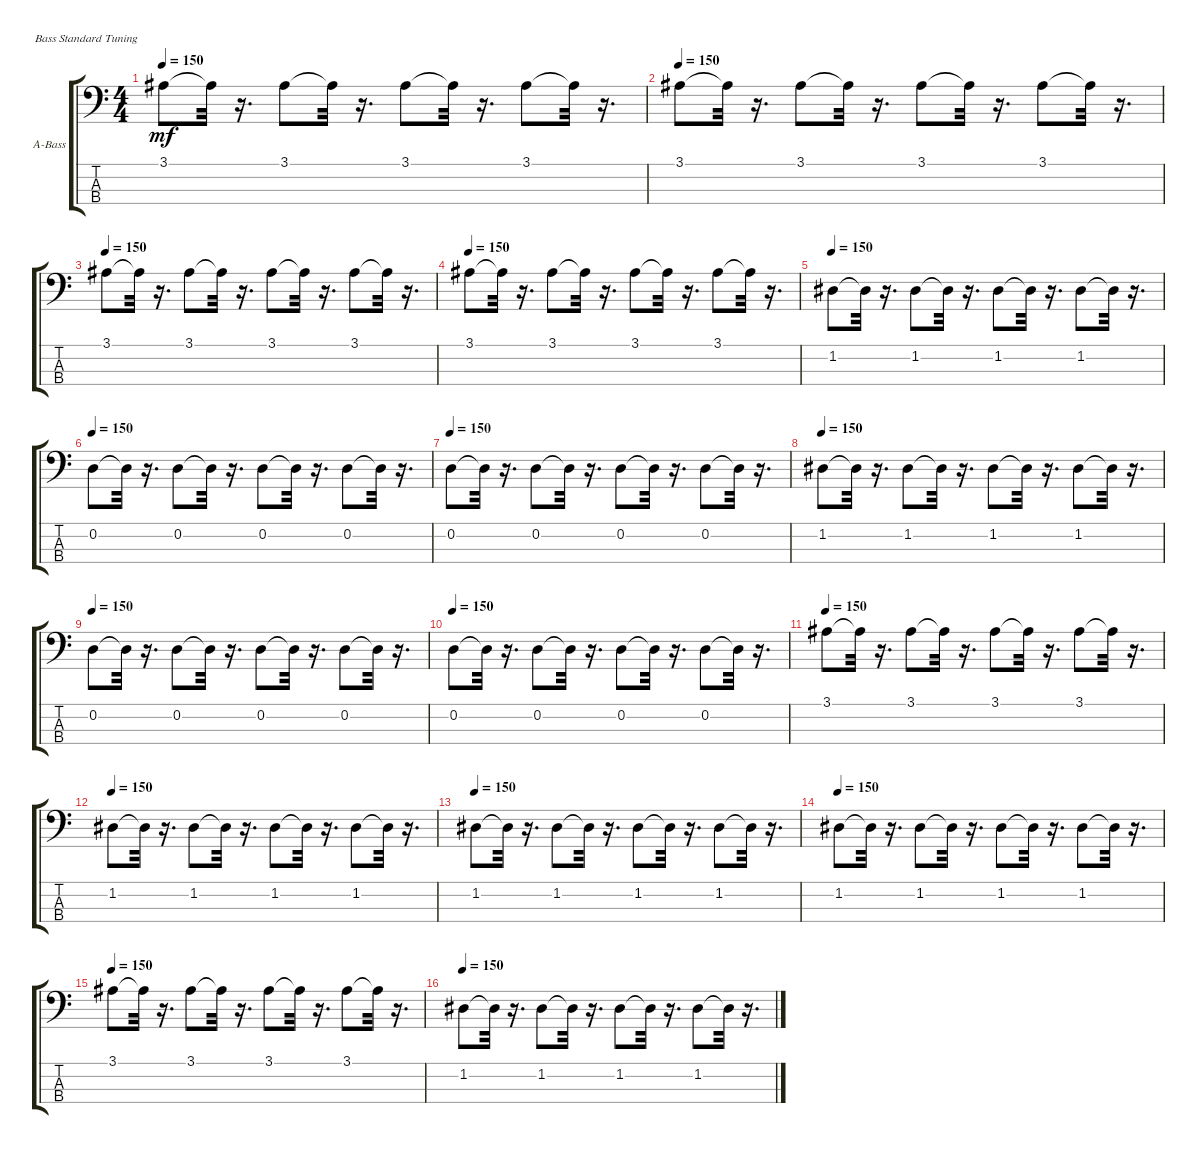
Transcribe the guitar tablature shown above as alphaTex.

\bracketExtendMode groupsimilarinstruments
\firstSystemTrackNameOrientation horizontal
\otherSystemsTrackNameOrientation horizontal
\track ("Bass" "A-Bass") {instrument acousticbass}
\staff {score tabs}
\tuning (G2 D2 A1 E1)
\ts (4 4)
\tempo 150
\clef f4
\ks c
3.1.8{dy mf} 3.1{t}.32 r.16{d} 3.1.8 3.1{t}.32 r.16{d} 3.1.8 3.1{t}.32 r.16{d} 3.1.8 3.1{t}.32 r.16{d} |
\tempo 150
3.1.8 3.1{t}.32 r.16{d} 3.1.8 3.1{t}.32 r.16{d} 3.1.8 3.1{t}.32 r.16{d} 3.1.8 3.1{t}.32 r.16{d} |
\tempo 150
3.1.8 3.1{t}.32 r.16{d} 3.1.8 3.1{t}.32 r.16{d} 3.1.8 3.1{t}.32 r.16{d} 3.1.8 3.1{t}.32 r.16{d} |
\tempo 150
3.1.8 3.1{t}.32 r.16{d} 3.1.8 3.1{t}.32 r.16{d} 3.1.8 3.1{t}.32 r.16{d} 3.1.8 3.1{t}.32 r.16{d} |
\tempo 150
1.2.8 1.2{t}.32 r.16{d} 1.2.8 1.2{t}.32 r.16{d} 1.2.8 1.2{t}.32 r.16{d} 1.2.8 1.2{t}.32 r.16{d} |
\tempo 150
0.2.8 0.2{t}.32 r.16{d} 0.2.8 0.2{t}.32 r.16{d} 0.2.8 0.2{t}.32 r.16{d} 0.2.8 0.2{t}.32 r.16{d} |
\tempo 150
0.2.8 0.2{t}.32 r.16{d} 0.2.8 0.2{t}.32 r.16{d} 0.2.8 0.2{t}.32 r.16{d} 0.2.8 0.2{t}.32 r.16{d} |
\tempo 150
1.2.8 1.2{t}.32 r.16{d} 1.2.8 1.2{t}.32 r.16{d} 1.2.8 1.2{t}.32 r.16{d} 1.2.8 1.2{t}.32 r.16{d} |
\tempo 150
0.2.8 0.2{t}.32 r.16{d} 0.2.8 0.2{t}.32 r.16{d} 0.2.8 0.2{t}.32 r.16{d} 0.2.8 0.2{t}.32 r.16{d} |
\tempo 150
0.2.8 0.2{t}.32 r.16{d} 0.2.8 0.2{t}.32 r.16{d} 0.2.8 0.2{t}.32 r.16{d} 0.2.8 0.2{t}.32 r.16{d} |
\tempo 150
3.1.8 3.1{t}.32 r.16{d} 3.1.8 3.1{t}.32 r.16{d} 3.1.8 3.1{t}.32 r.16{d} 3.1.8 3.1{t}.32 r.16{d} |
\tempo 150
1.2.8 1.2{t}.32 r.16{d} 1.2.8 1.2{t}.32 r.16{d} 1.2.8 1.2{t}.32 r.16{d} 1.2.8 1.2{t}.32 r.16{d} |
\tempo 150
1.2.8 1.2{t}.32 r.16{d} 1.2.8 1.2{t}.32 r.16{d} 1.2.8 1.2{t}.32 r.16{d} 1.2.8 1.2{t}.32 r.16{d} |
\tempo 150
1.2.8 1.2{t}.32 r.16{d} 1.2.8 1.2{t}.32 r.16{d} 1.2.8 1.2{t}.32 r.16{d} 1.2.8 1.2{t}.32 r.16{d} |
\tempo 150
3.1.8 3.1{t}.32 r.16{d} 3.1.8 3.1{t}.32 r.16{d} 3.1.8 3.1{t}.32 r.16{d} 3.1.8 3.1{t}.32 r.16{d} |
\tempo 150
1.2.8 1.2{t}.32 r.16{d} 1.2.8 1.2{t}.32 r.16{d} 1.2.8 1.2{t}.32 r.16{d} 1.2.8 1.2{t}.32 r.16{d}
